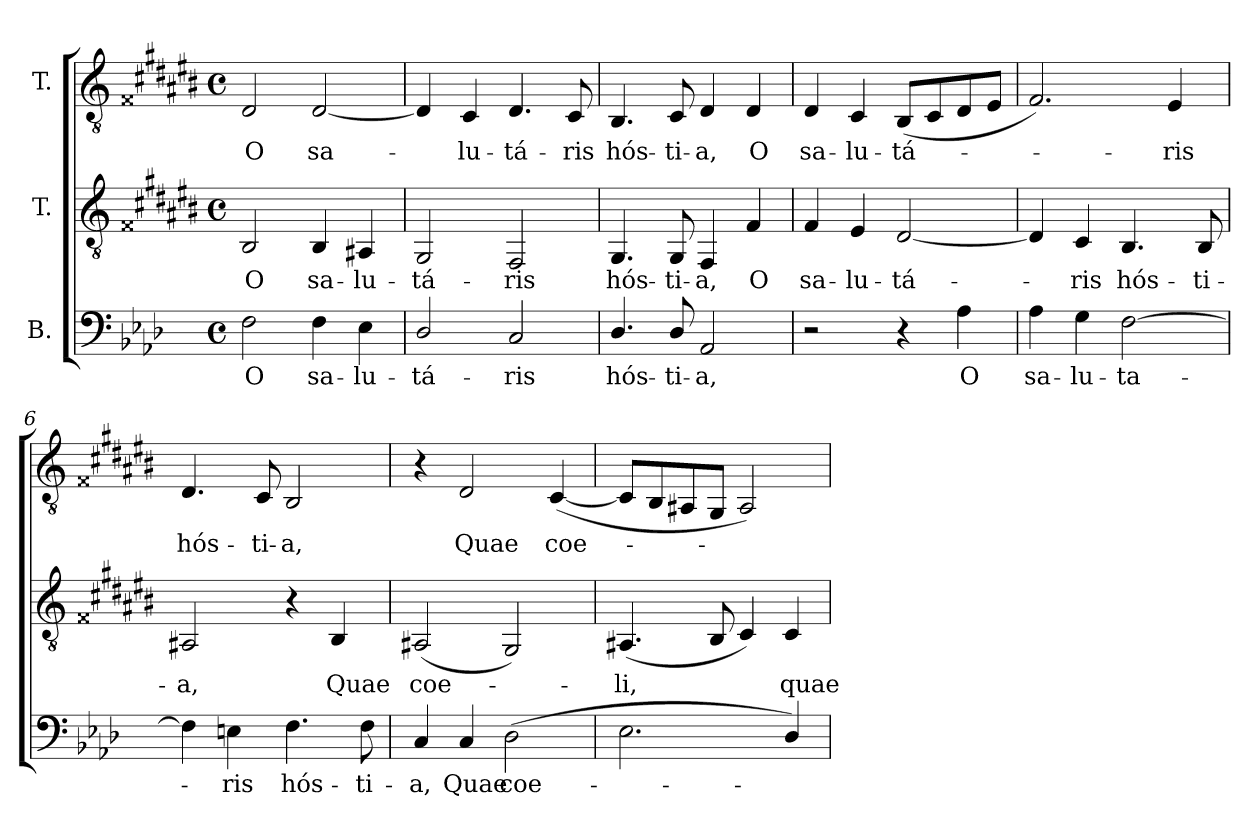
**kern	**text	**kern	**text	**kern	**text
*part3	*part3	*part2	*part2	*part1	*part1
*staff3	*staff3	*staff2	*staff2	*staff1	*staff1
*I"B.	*	*I"T.	*	*I"T.	*
!!LO:PB:g=z
*clefF4	*	*clefGv2	*	*clefGv2	*
*	*	*ITrd2c3	*	*ITrd2c3	*
*k[b-e-a-d-]	*	*k[f##c#g#d#a#e#b#]	*	*k[f##c#g#d#a#e#b#]	*
*f:	*	*e#:	*	*e#:	*
*M4/4	*	*M4/4	*	*M4/4	*
*met(c)	*	*met(c)	*	*met(c)	*
*MM60	*	*MM60	*	*MM60	*
=1	=1	=1	=1	=1	=1
!	!LO:LY:b:color=#000000	!	!	!	!
!	!	!	!LO:LY:b:color=#000000	!	!
!	!	!	!	!	!LO:LY:b:color=#000000
2Fi\	O	2GG#i/	O	2BB#i/	O
!	!LO:LY:b:color=#000000	!	!	!	!
!	!	!	!LO:LY:b:color=#000000	!	!
!	!	!	!	!	!LO:LY:b:color=#000000
4Fi\	sa-	4GG#i/	sa-	[<2BB#i/	sa-
!	!LO:LY:b:color=#000000	!	!	!	!
!	!	!	!LO:LY:b:color=#000000	!	!
4E-i\	-lu-	4FF##i/	-lu-	.	.
=2	=2	=2	=2	=2	=2
!	!LO:LY:b:color=#000000	!	!	!	!
!	!	!	!LO:LY:b:color=#000000	!	!
2D-i/	-tá-	2EE#i/	-tá-	4BB#i/]	.
!	!	!	!	!	!LO:LY:b:color=#000000
.	.	.	.	4AA#i/	-lu-
!	!LO:LY:b:color=#000000	!	!	!	!
!	!	!	!LO:LY:b:color=#000000	!	!
!	!	!	!	!	!LO:LY:b:color=#000000
2Ci/	-ris	2DD#i/	-ris	4.BB#i/	-tá-
!	!	!	!	!	!LO:LY:b:color=#000000
.	.	.	.	8AA#i/	-ris
=3	=3	=3	=3	=3	=3
!	!LO:LY:b:color=#000000	!	!	!	!
!	!	!	!LO:LY:b:color=#000000	!	!
!	!	!	!	!	!LO:LY:b:color=#000000
4.D-i/	hós-	4.EE#i/	hós-	4.GG#i/	hós-
!	!LO:LY:b:color=#000000	!	!	!	!
!	!	!	!LO:LY:b:color=#000000	!	!
!	!	!	!	!	!LO:LY:b:color=#000000
8D-i/	-ti-	8EE#i/	-ti-	8AA#i/	-ti-
!	!LO:LY:b:color=#000000	!	!	!	!
!	!	!	!LO:LY:b:color=#000000	!	!
!	!	!	!	!	!LO:LY:b:color=#000000
2AA-i/	-a,	4DD#i/	-a,	4BB#i/	-a,
!	!	!	!LO:LY:b:color=#000000	!	!
!	!	!	!	!	!LO:LY:b:color=#000000
.	.	4D#i/	O	4BB#i/	O
=4	=4	=4	=4	=4	=4
!	!	!	!LO:LY:b:color=#000000	!	!
!	!	!	!	!	!LO:LY:b:color=#000000
2r	.	4D#i/	sa-	4BB#i/	sa-
!	!	!	!LO:LY:b:color=#000000	!	!
!	!	!	!	!	!LO:LY:b:color=#000000
.	.	4C#i/	-lu-	4AA#i/	-lu-
!	!	!	!LO:LY:b:color=#000000	!	!
!	!	!	!	!	!LO:LY:b:color=#000000
4r	.	[<2BB#i/	-tá-	(8GG#i/L	-tá-
.	.	.	.	8AA#i/	.
!	!LO:LY:b:color=#000000	!	!	!	!
4A-i\	O	.	.	8BB#i/	.
.	.	.	.	8C#i/J	.
=5	=5	=5	=5	=5	=5
!	!LO:LY:b:color=#000000	!	!	!	!
4A-i\	sa-	4BB#i/]	.	2.D#i/)	.
!	!LO:LY:b:color=#000000	!	!	!	!
!	!	!	!LO:LY:b:color=#000000	!	!
4Gi\	-lu-	4AA#i/	-ris	.	.
!	!LO:LY:b:color=#000000	!	!	!	!
!	!	!	!LO:LY:b:color=#000000	!	!
[>2Fi\	-ta-	4.GG#i/	hós-	.	.
!	!	!	!	!	!LO:LY:b:color=#000000
.	.	.	.	4C#i/	-ris
!	!	!	!LO:LY:b:color=#000000	!	!
.	.	8GG#i/	-ti-	.	.
!!LO:LB:g=z
=6	=6	=6	=6	=6	=6
!	!	!	!LO:LY:b:color=#000000	!	!
!	!	!	!	!	!LO:LY:b:color=#000000
4Fi\]	.	2FF##i/	-a,	4.BB#i/	hós-
!	!LO:LY:b:color=#000000	!	!	!	!
4Eni\	ris	.	.	.	.
!	!	!	!	!	!LO:LY:b:color=#000000
.	.	.	.	8AA#i/	-ti-
!	!LO:LY:b:color=#000000	!	!	!	!
!	!	!	!	!	!LO:LY:b:color=#000000
4.Fi\	hós-	4r	.	2GG#i/	-a,
!	!	!	!LO:LY:b:color=#000000	!	!
.	.	4GG#i/	Quae	.	.
!	!LO:LY:b:color=#000000	!	!	!	!
8Fi\	-ti-	.	.	.	.
=7	=7	=7	=7	=7	=7
!	!LO:LY:b:color=#000000	!	!	!	!
!	!	!	!LO:LY:b:color=#000000	!	!
4Ci/	-a,	(2FF##i/	coe-	4r	.
!	!LO:LY:b:color=#000000	!	!	!	!
!	!	!	!	!	!LO:LY:b:color=#000000
4Ci/	Quae	.	.	2BB#i/	Quae
!	!LO:LY:b:color=#000000	!	!	!	!
(2D-i\	coe-	2EE#i/)	.	.	.
!	!	!	!	!	!LO:LY:b:color=#000000
.	.	.	.	([<4AA#i/	coe-
=8	=8	=8	=8	=8	=8
!	!	!	!LO:LY:b:color=#000000	!	!
2.E-i\	.	(4.FF##i/	-li,	8AA#i/L]	.
.	.	.	.	8GG#i/	.
.	.	.	.	8FF##i/	.
.	.	8GG#i/	.	8EE#i/J	.
.	.	4AA#i/)	.	2FF##i/)	.
!	!	!	!LO:LY:b:color=#000000	!	!
4D-i/)	.	4AA#i/	quae	.	.
=	=	=	=	=	=
*-	*-	*-	*-	*-	*-
